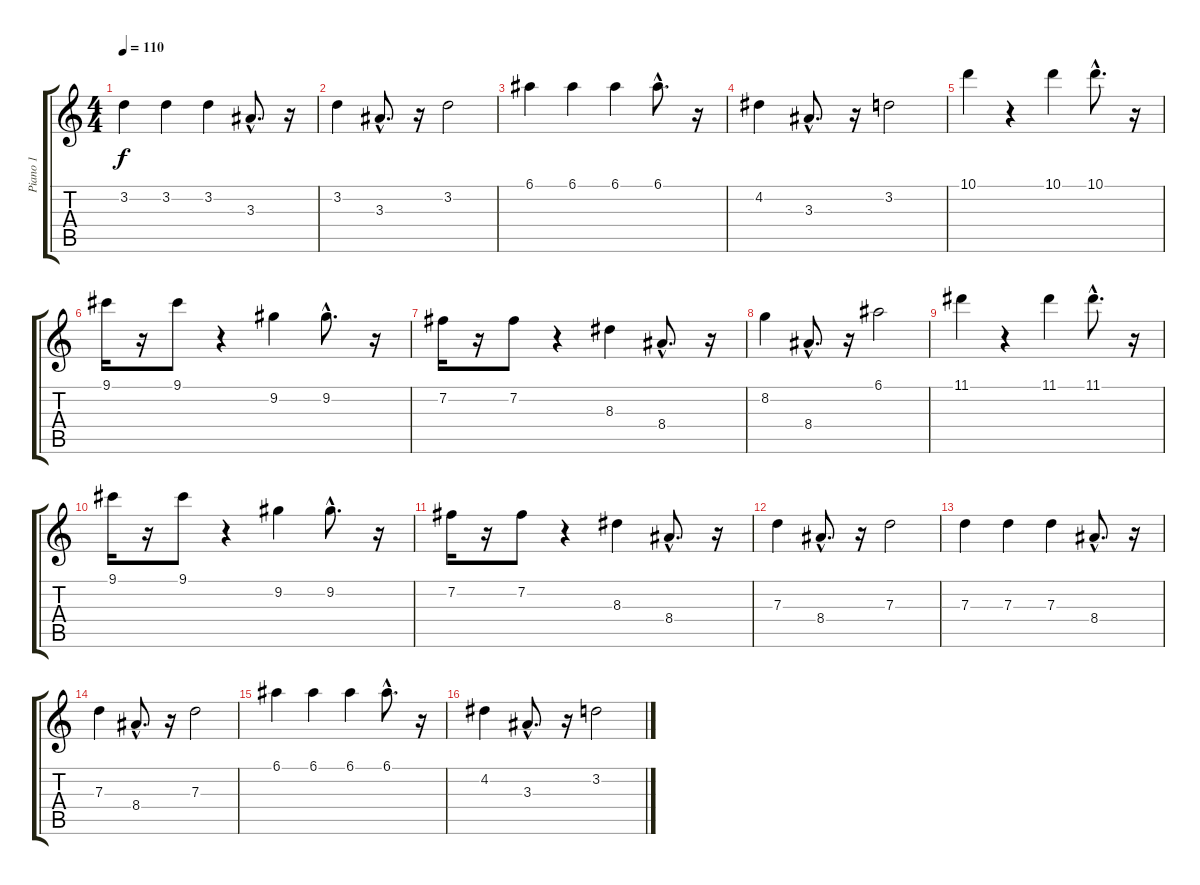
\track ("Piano 1" "Piano 1") {instrument acousticguitarnylon}
\staff {score tabs}
\tuning (E4 B3 G3 D3 A2 E2) {hide}
\ts (4 4)
\tempo 110
\clef g2
\ks c
3.2.4{dy f instrument acousticguitarnylon} 3.2.4 3.2.4 3.3{hac}.8{d} r.16 |
3.2.4 3.3{hac}.8{d} r.16 3.2.2 |
6.1.4 6.1.4 6.1.4 6.1{hac}.8{d} r.16 |
4.2.4 3.3{hac}.8{d} r.16 3.2.2 |
10.1.4 r.4 10.1.4 10.1{hac}.8{d} r.16 |
9.1.16 r.16 9.1.8 r.4 9.2.4 9.2{hac}.8{d} r.16 |
7.2.16 r.16 7.2.8 r.4 8.3.4 8.4{hac}.8{d} r.16 |
8.2.4 8.4{hac}.8{d} r.16 6.1.2 |
11.1.4 r.4 11.1.4 11.1{hac}.8{d} r.16 |
9.1.16 r.16 9.1.8 r.4 9.2.4 9.2{hac}.8{d} r.16 |
7.2.16 r.16 7.2.8 r.4 8.3.4 8.4{hac}.8{d} r.16 |
7.3.4 8.4{hac}.8{d} r.16 7.3.2 |
7.3.4 7.3.4 7.3.4 8.4{hac}.8{d} r.16 |
7.3.4 8.4{hac}.8{d} r.16 7.3.2 |
6.1.4 6.1.4 6.1.4 6.1{hac}.8{d} r.16 |
4.2.4 3.3{hac}.8{d} r.16 3.2.2
